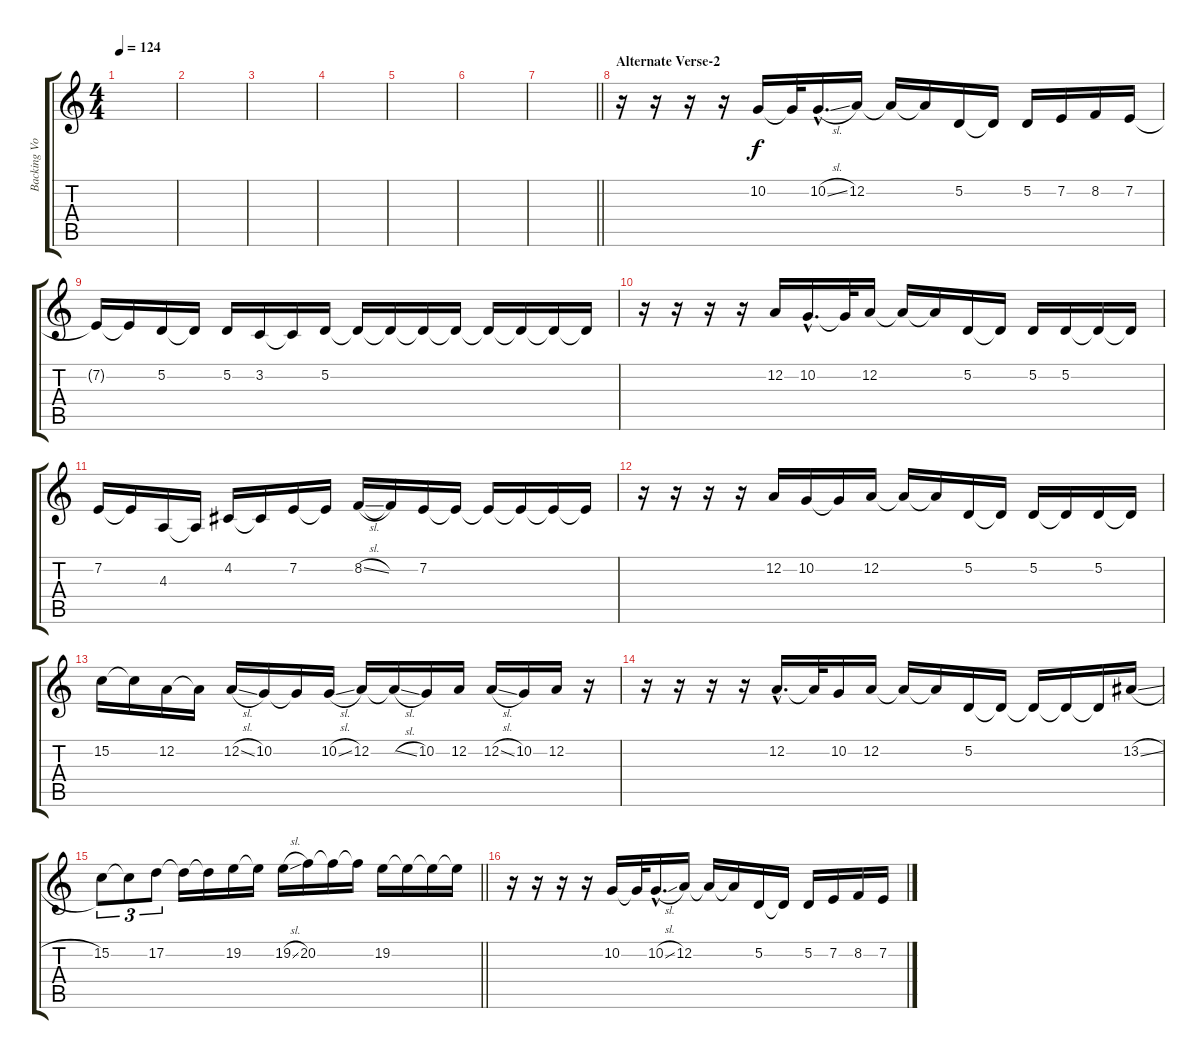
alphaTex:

\track ("Backing Vocals" "Backing Vo") {instrument trumpet}
\staff {score tabs}
\tuning (D4 A3 F3 C3 G2 D2) {hide}
\ts (4 4)
\tempo 124
\clef g2
\ks c
|
|
|
|
|
|
\barLineRight lightlight
|
\section ("" "Alternate Verse-2")
r.16 r.16 r.16 r.16 10.2.16 10.2{t}.32 10.2{sl hac}.16{d} 12.2.16 12.2{t}.16 12.2{t}.16 5.2.16 5.2{t}.16 5.2.16 7.2.16 8.2.16 7.2.16 |
7.2{t}.16 7.2{t}.16 5.2.16 5.2{t}.16 5.2.16 3.2.16 3.2{t}.16 5.2.16 5.2{t}.16 5.2{t}.16 5.2{t}.16 5.2{t}.16 5.2{t}.16 5.2{t}.16 5.2{t}.16 5.2{t}.16 |
r.16 r.16 r.16 r.16 12.2.16 10.2{hac}.16{d} 10.2{t}.32 12.2.16 12.2{t}.16 12.2{t}.16 5.2.16 5.2{t}.16 5.2.16 5.2.16 5.2{t}.16 5.2{t}.16 |
7.2.16 7.2{t}.16 4.3.16 4.3{t}.16 4.2.16 4.2{t}.16 7.2.16 7.2{t}.16 8.2{sl}.16 8.2{t}.16 7.2.16 7.2{t}.16 7.2{t}.16 7.2{t}.16 7.2{t}.16 7.2{t}.16 |
r.16 r.16 r.16 r.16 12.2.16 10.2.16 10.2{t}.16 12.2.16 12.2{t}.16 12.2{t}.16 5.2.16 5.2{t}.16 5.2.16 5.2{t}.16 5.2.16 5.2{t}.16 |
15.2.16 15.2{t}.16 12.2.16 12.2{t}.16 12.2{sl}.16 10.2.16 10.2{t}.16 10.2{sl}.16 12.2.16 12.2{sl t}.16 10.2.16 12.2.16 12.2{sl}.16 10.2.16 12.2.16 r.16 |
r.16 r.16 r.16 r.16 12.2{hac}.16{d} 12.2{t}.32 10.2.16 12.2.16 12.2{t}.16 12.2{t}.16 5.2.16 5.2{t}.16 5.2{t}.16 5.2{t}.16 5.2{t}.16 13.2{sl}.16 |
\barLineRight lightlight
15.2.8{tu (3 2)} 15.2{t}.8{tu (3 2)} 17.2.8{tu (3 2)} 17.2{t}.16 17.2{t}.16 19.2.16 19.2{t}.16 19.2{sl}.16 20.2.16 20.2{t}.16 20.2{t}.16 19.2.16 19.2{t}.16 19.2{t}.16 19.2{t}.16 |
r.16 r.16 r.16 r.16 10.2.16 10.2{t}.32 10.2{sl hac}.16{d} 12.2.16 12.2{t}.16 12.2{t}.16 5.2.16 5.2{t}.16 5.2.16 7.2.16 8.2.16 7.2.16
